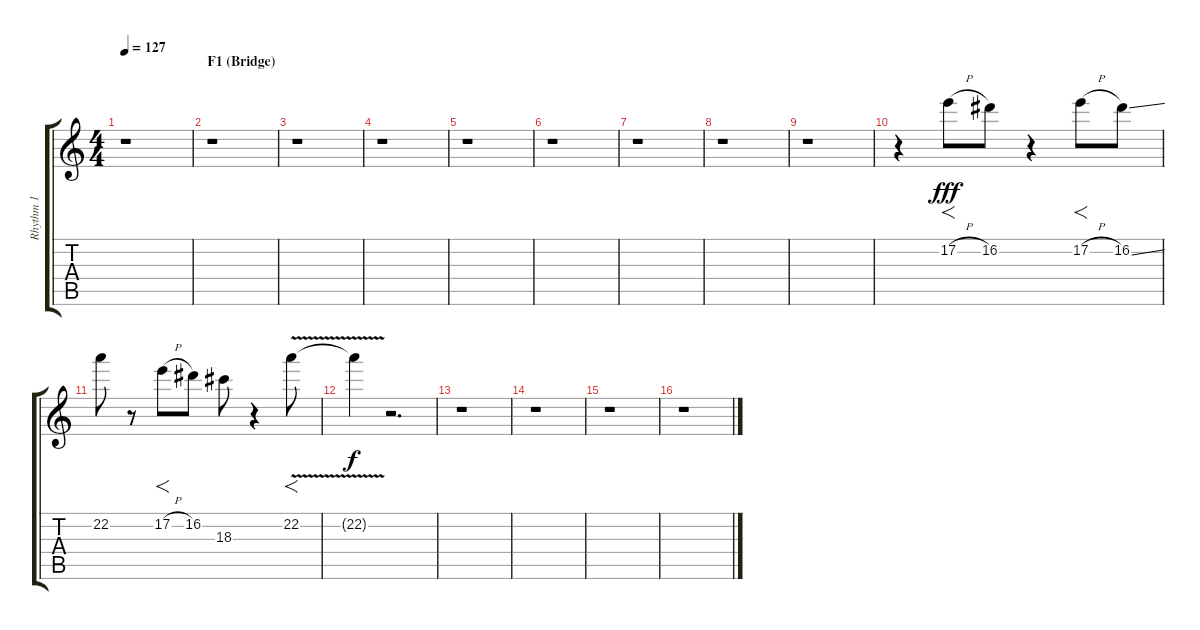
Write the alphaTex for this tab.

\track ("Rhythm 1" "Rhythm 1") {instrument distortionguitar}
\staff {score tabs}
\tuning (E4 B3 G3 D3 A2 E2) {hide}
\ts (4 4)
\tempo 127
\clef g2
\ks c
r.1{dy f} |
\section ("" "F1 (Bridge)")
r.1 |
r.1 |
r.1 |
r.1 |
r.1 |
r.1 |
r.1 |
r.1{volume 16} |
r.4 17.2{h}.8{f dy fff} 16.2.8 r.4 17.2{h}.8{f} 16.2{ss}.8 |
22.2.8 r.8 17.2{h}.8{f} 16.2.8 18.3.8 r.4 22.2{v}.8{f} |
22.2{t}.4{dy f} r.2{d} |
r.1{volume 15} |
r.1 |
r.1 |
r.1
